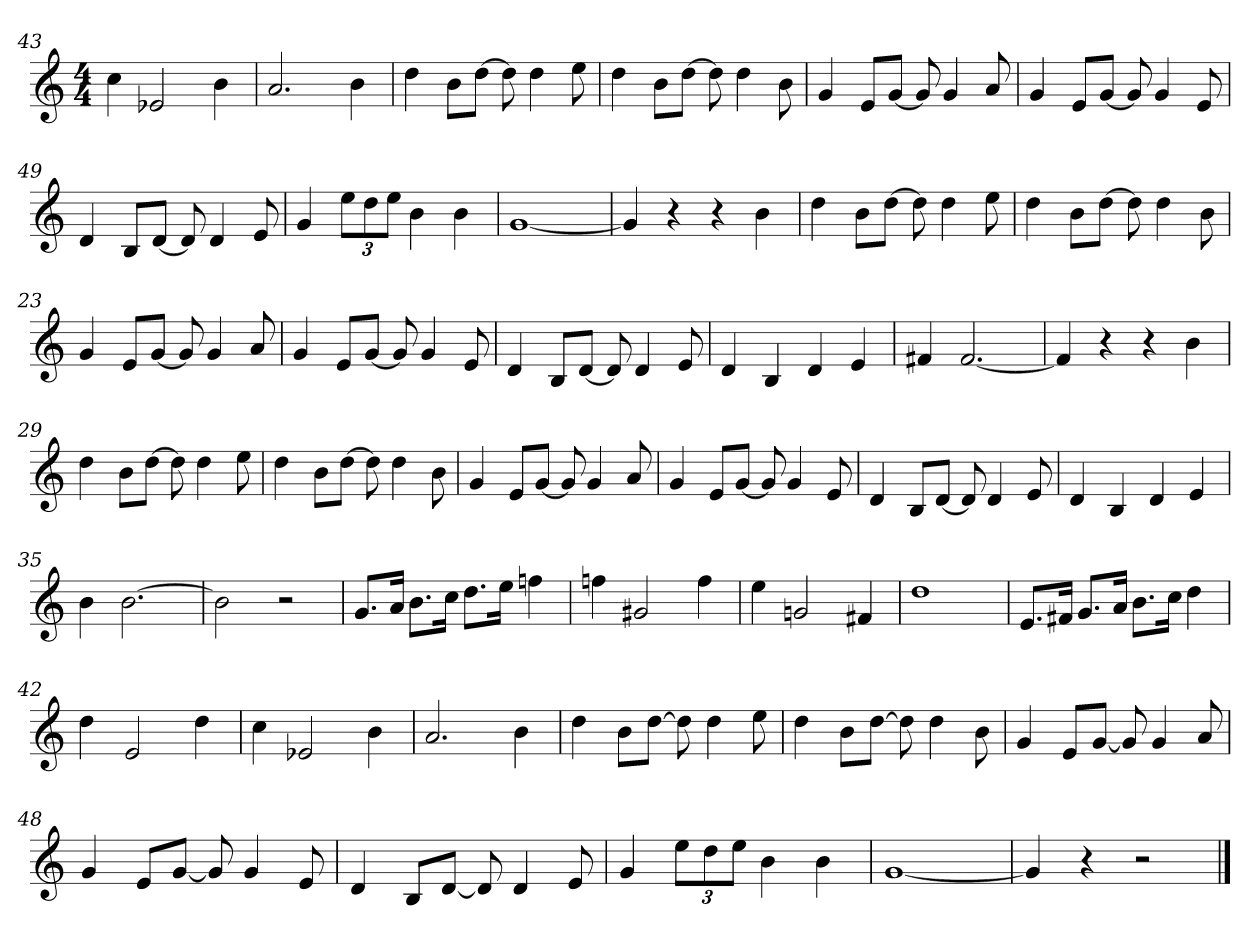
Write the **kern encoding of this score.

**kern
*part1
*staff1
*M4/4
=43
4cc
2e-X
4b
=44
2.a
4b
=45
4dd
8bL
[8ddJ
8dd]
4dd
8ee
=46
4dd
8bL
[8ddJ
8dd]
4dd
8b
=47
4g
8eL
[8gJ
8g]
4g
8a
=48
4g
8eL
[8gJ
8g]
4g
8e
=49
4d
8BL
[8dJ
8d]
4d
8e
=50
4g
12eeL
12dd
12eeJ
4b
4b
=51
[1g
=52
4g]
4r
4r
4b
=21
4dd
8bL
[8ddJ
8dd]
4dd
8ee
=22
4dd
8bL
[8ddJ
8dd]
4dd
8b
=23
4g
8eL
[8gJ
8g]
4g
8a
=24
4g
8eL
[8gJ
8g]
4g
8e
=25
4d
8BL
[8dJ
8d]
4d
8e
=26
4d
4B
4d
4e
=27
4f#X
[2.f#
=28
4f#]
4r
4r
4b
=29
4dd
8bL
[8ddJ
8dd]
4dd
8ee
=30
4dd
8bL
[8ddJ
8dd]
4dd
8b
=31
4g
8eL
[8gJ
8g]
4g
8a
=32
4g
8eL
[8gJ
8g]
4g
8e
=33
4d
8BL
[8dJ
8d]
4d
8e
=34
4d
4B
4d
4e
=35
4b
[2.b
=36
2b]
2r
=37
8.gL
16aJk
8.bL
16ccJk
8.ddL
16eeJk
4ffn
=38
4ffn
2g#X
4ff
=39
4ee
2gn
4f#X
=40
1dd
=41
8.eL
16f#XJk
8.gL
16aJk
8.bL
16ccJk
4dd
=42
4dd
2e
4dd
=43
4cc
2e-X
4b
=44
2.a
4b
=45
4dd
8bL
[8ddJ
8dd]
4dd
8ee
=46
4dd
8bL
[8ddJ
8dd]
4dd
8b
=47
4g
8eL
[8gJ
8g]
4g
8a
=48
4g
8eL
[8gJ
8g]
4g
8e
=49
4d
8BL
[8dJ
8d]
4d
8e
=50
4g
12eeL
12dd
12eeJ
4b
4b
=51
[1g
=52
4g]
4r
2r
==
*-
